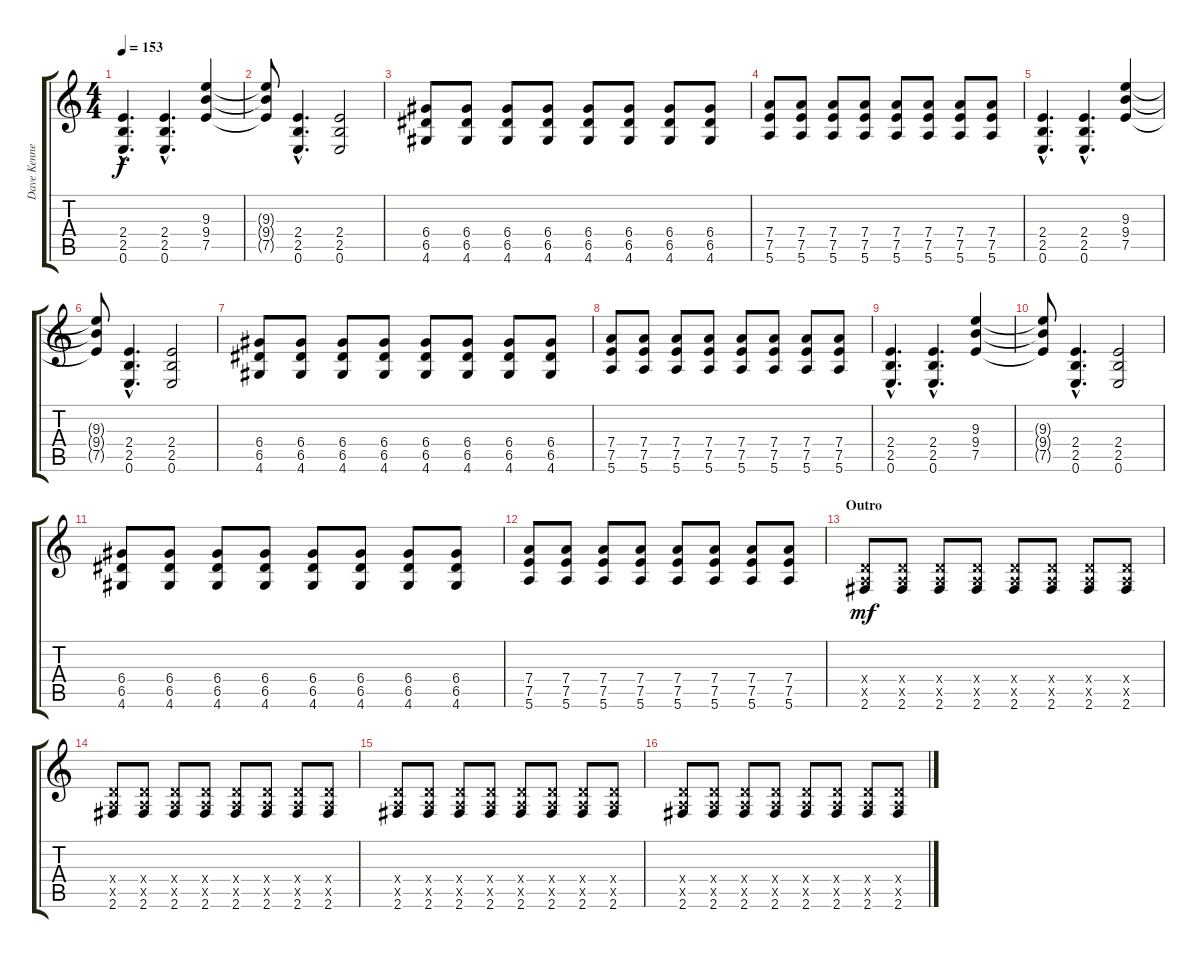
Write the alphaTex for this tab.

\track ("Dave Kennedy" "Dave Kenne") {instrument distortionguitar}
\staff {score tabs}
\tuning (E4 B3 G3 D3 A2 E2) {hide}
\ts (4 4)
\tempo 153
\clef g2
\ks c
(2.4{hac} 2.5{hac} 0.6{hac}).4{d dy f} (2.4{hac} 2.5{hac} 0.6{hac}).4{d} (9.3 9.4 7.5).4 |
(9.3{t} 9.4{t} 7.5{t}).8 (2.4{hac} 2.5{hac} 0.6{hac}).4{d} (2.4 2.5 0.6).2 |
(6.4 6.5 4.6).8 (6.4 6.5 4.6).8 (6.4 6.5 4.6).8 (6.4 6.5 4.6).8 (6.4 6.5 4.6).8 (6.4 6.5 4.6).8 (6.4 6.5 4.6).8 (6.4 6.5 4.6).8 |
(7.4 7.5 5.6).8 (7.4 7.5 5.6).8 (7.4 7.5 5.6).8 (7.4 7.5 5.6).8 (7.4 7.5 5.6).8 (7.4 7.5 5.6).8 (7.4 7.5 5.6).8 (7.4 7.5 5.6).8 |
(2.4{hac} 2.5{hac} 0.6{hac}).4{d volume 12 instrument distortionguitar} (2.4{hac} 2.5{hac} 0.6{hac}).4{d} (9.3 9.4 7.5).4 |
(9.3{t} 9.4{t} 7.5{t}).8 (2.4{hac} 2.5{hac} 0.6{hac}).4{d} (2.4 2.5 0.6).2 |
(6.4 6.5 4.6).8 (6.4 6.5 4.6).8 (6.4 6.5 4.6).8 (6.4 6.5 4.6).8 (6.4 6.5 4.6).8 (6.4 6.5 4.6).8 (6.4 6.5 4.6).8 (6.4 6.5 4.6).8 |
(7.4 7.5 5.6).8 (7.4 7.5 5.6).8 (7.4 7.5 5.6).8 (7.4 7.5 5.6).8 (7.4 7.5 5.6).8 (7.4 7.5 5.6).8 (7.4 7.5 5.6).8 (7.4 7.5 5.6).8 |
(2.4{hac} 2.5{hac} 0.6{hac}).4{d} (2.4{hac} 2.5{hac} 0.6{hac}).4{d} (9.3 9.4 7.5).4 |
(9.3{t} 9.4{t} 7.5{t}).8 (2.4{hac} 2.5{hac} 0.6{hac}).4{d} (2.4 2.5 0.6).2 |
(6.4 6.5 4.6).8 (6.4 6.5 4.6).8 (6.4 6.5 4.6).8 (6.4 6.5 4.6).8 (6.4 6.5 4.6).8 (6.4 6.5 4.6).8 (6.4 6.5 4.6).8 (6.4 6.5 4.6).8 |
(7.4 7.5 5.6).8 (7.4 7.5 5.6).8 (7.4 7.5 5.6).8 (7.4 7.5 5.6).8 (7.4 7.5 5.6).8 (7.4 7.5 5.6).8 (7.4 7.5 5.6).8 (7.4 7.5 5.6).8 |
\section ("" "Outro")
(0.4{x} 0.5{x} 2.6).8{dy mf} (0.4{x} 0.5{x} 2.6).8 (0.4{x} 0.5{x} 2.6).8 (0.4{x} 0.5{x} 2.6).8 (0.4{x} 0.5{x} 2.6).8 (0.4{x} 0.5{x} 2.6).8 (0.4{x} 0.5{x} 2.6).8 (0.4{x} 0.5{x} 2.6).8 |
(0.4{x} 0.5{x} 2.6).8 (0.4{x} 0.5{x} 2.6).8 (0.4{x} 0.5{x} 2.6).8 (0.4{x} 0.5{x} 2.6).8 (0.4{x} 0.5{x} 2.6).8 (0.4{x} 0.5{x} 2.6).8 (0.4{x} 0.5{x} 2.6).8 (0.4{x} 0.5{x} 2.6).8 |
(0.4{x} 0.5{x} 2.6).8 (0.4{x} 0.5{x} 2.6).8 (0.4{x} 0.5{x} 2.6).8 (0.4{x} 0.5{x} 2.6).8 (0.4{x} 0.5{x} 2.6).8 (0.4{x} 0.5{x} 2.6).8 (0.4{x} 0.5{x} 2.6).8 (0.4{x} 0.5{x} 2.6).8 |
(0.4{x} 0.5{x} 2.6).8 (0.4{x} 0.5{x} 2.6).8 (0.4{x} 0.5{x} 2.6).8 (0.4{x} 0.5{x} 2.6).8 (0.4{x} 0.5{x} 2.6).8 (0.4{x} 0.5{x} 2.6).8 (0.4{x} 0.5{x} 2.6).8 (0.4{x} 0.5{x} 2.6).8
